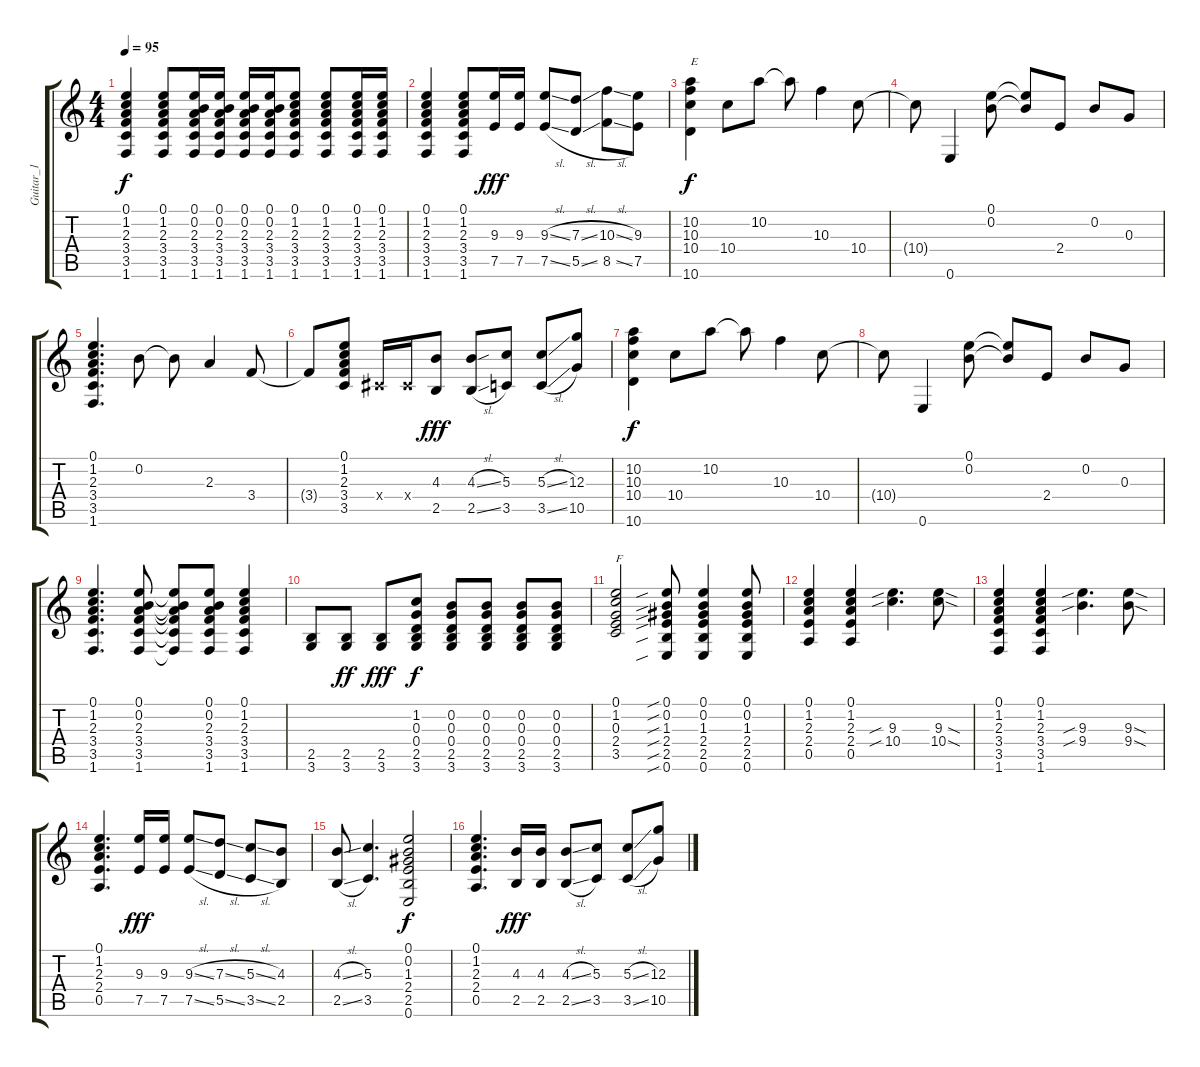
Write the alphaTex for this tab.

\track ("Guitar_1" "Guitar_1") {instrument overdrivenguitar}
\staff {score tabs}
\tuning (E4 B3 G3 D3 A2 E2) {hide}
\ts (4 4)
\tempo 95
\clef g2
\ks c
(0.1 1.2 2.3 3.4 3.5 1.6).4{dy f} (0.1 1.2 2.3 3.4 3.5 1.6).8 (0.1 0.2 2.3 3.4 3.5 1.6).16 (0.1 0.2 2.3 3.4 3.5 1.6).16 (0.1 0.2 2.3 3.4 3.5 1.6).16 (0.1 0.2 2.3 3.4 3.5 1.6).16 (0.1 1.2 2.3 3.4 3.5 1.6).8 (0.1 1.2 2.3 3.4 3.5 1.6).8 (0.1 1.2 2.3 3.4 3.5 1.6).16 (0.1 1.2 2.3 3.4 3.5 1.6).16 |
(0.1 1.2 2.3 3.4 3.5 1.6).4 (0.1 1.2 2.3 3.4 3.5 1.6).8 (9.3 7.5).16{dy fff volume 11} (9.3 7.5).16 (9.3{sl} 7.5{sl}).8 (7.3{sl} 5.5{sl}).8 (10.3{sl} 8.5{sl}).8 (9.3 7.5).8 |
(10.2 10.3 10.4 10.6).4{txt "E" dy f} 10.4.8 10.2.8 10.2{t}.8 10.3.4 10.4.8 |
10.4{t}.8 0.6.4 (0.1 0.2).8 (0.1{t} 0.2{t}).8 2.4.8 0.2.8 0.3.8 |
(0.1 1.2 2.3 3.4 3.5 1.6).4{d} 0.2.8 0.2{t}.8 2.3.4 3.4.8 |
3.4{t}.8 (0.1 1.2 2.3 3.4 3.5).8 -1.4{x}.16 -1.4{x}.16 (4.3 2.5).8{dy fff} (4.3{sl} 2.5{sl}).8 (5.3 3.5).8 (5.3{sl} 3.5{sl}).8 (12.3 10.5).8 |
(10.2 10.3 10.4 10.6).4{dy f} 10.4.8 10.2.8 10.2{t}.8 10.3.4 10.4.8 |
10.4{t}.8 0.6.4 (0.1 0.2).8 (0.1{t} 0.2{t}).8 2.4.8 0.2.8 0.3.8 |
(0.1 1.2 2.3 3.4 3.5 1.6).4{d} (0.1 0.2 2.3 3.4 3.5 1.6).8 (0.1{t} 0.2{t} 2.3{t} 3.4{t} 3.5{t} 1.6{t}).8 (0.1 0.2 2.3 3.4 3.5 1.6).8 (0.1 1.2 2.3 3.4 3.5 1.6).4 |
(2.5 3.6).8 (2.5 3.6).8{dy ff} (2.5 3.6).8{dy fff} (1.2 0.3 0.4 2.5 3.6).8{dy f} (0.2 0.3 0.4 2.5 3.6).8 (0.2 0.3 0.4 2.5 3.6).8 (0.2 0.3 0.4 2.5 3.6).8 (0.2 0.3 0.4 2.5 3.6).8 |
(0.1 1.2 0.3 2.4 3.5).2{txt "F"} (0.1{sib} 0.2{sib} 1.3{sib} 2.4{sib} 2.5{sib} 0.6{sib}).8 (0.1 0.2 1.3 2.4 2.5 0.6).4 (0.1 0.2 1.3 2.4 2.5 0.6).8 |
(0.1 1.2 2.3 2.4 0.5).4 (0.1 1.2 2.3 2.4 0.5).4 (9.3{sib} 10.4{sib}).4{d} (9.3{sod} 10.4{sod}).8 |
(0.1 1.2 2.3 3.4 3.5 1.6).4 (0.1 1.2 2.3 3.4 3.5 1.6).4 (9.3{sib} 9.4{sib}).4{d} (9.3{sod} 9.4{sod}).8 |
(0.1 1.2 2.3 2.4 0.5).4{d} (9.3 7.5).16{dy fff} (9.3 7.5).16 (9.3{sl} 7.5{sl}).8 (7.3{sl} 5.5{sl}).8 (5.3{sl} 3.5{sl}).8 (4.3 2.5).8 |
(4.3{sl} 2.5{sl}).8 (5.3 3.5).4{d} (0.1 0.2 1.3 2.4 2.5 0.6).2{dy f} |
(0.1 1.2 2.3 2.4 0.5).4{d} (4.3 2.5).16{dy fff} (4.3 2.5).16 (4.3{sl} 2.5{sl}).8 (5.3 3.5).8 (5.3{sl} 3.5{sl}).8 (12.3 10.5).8
